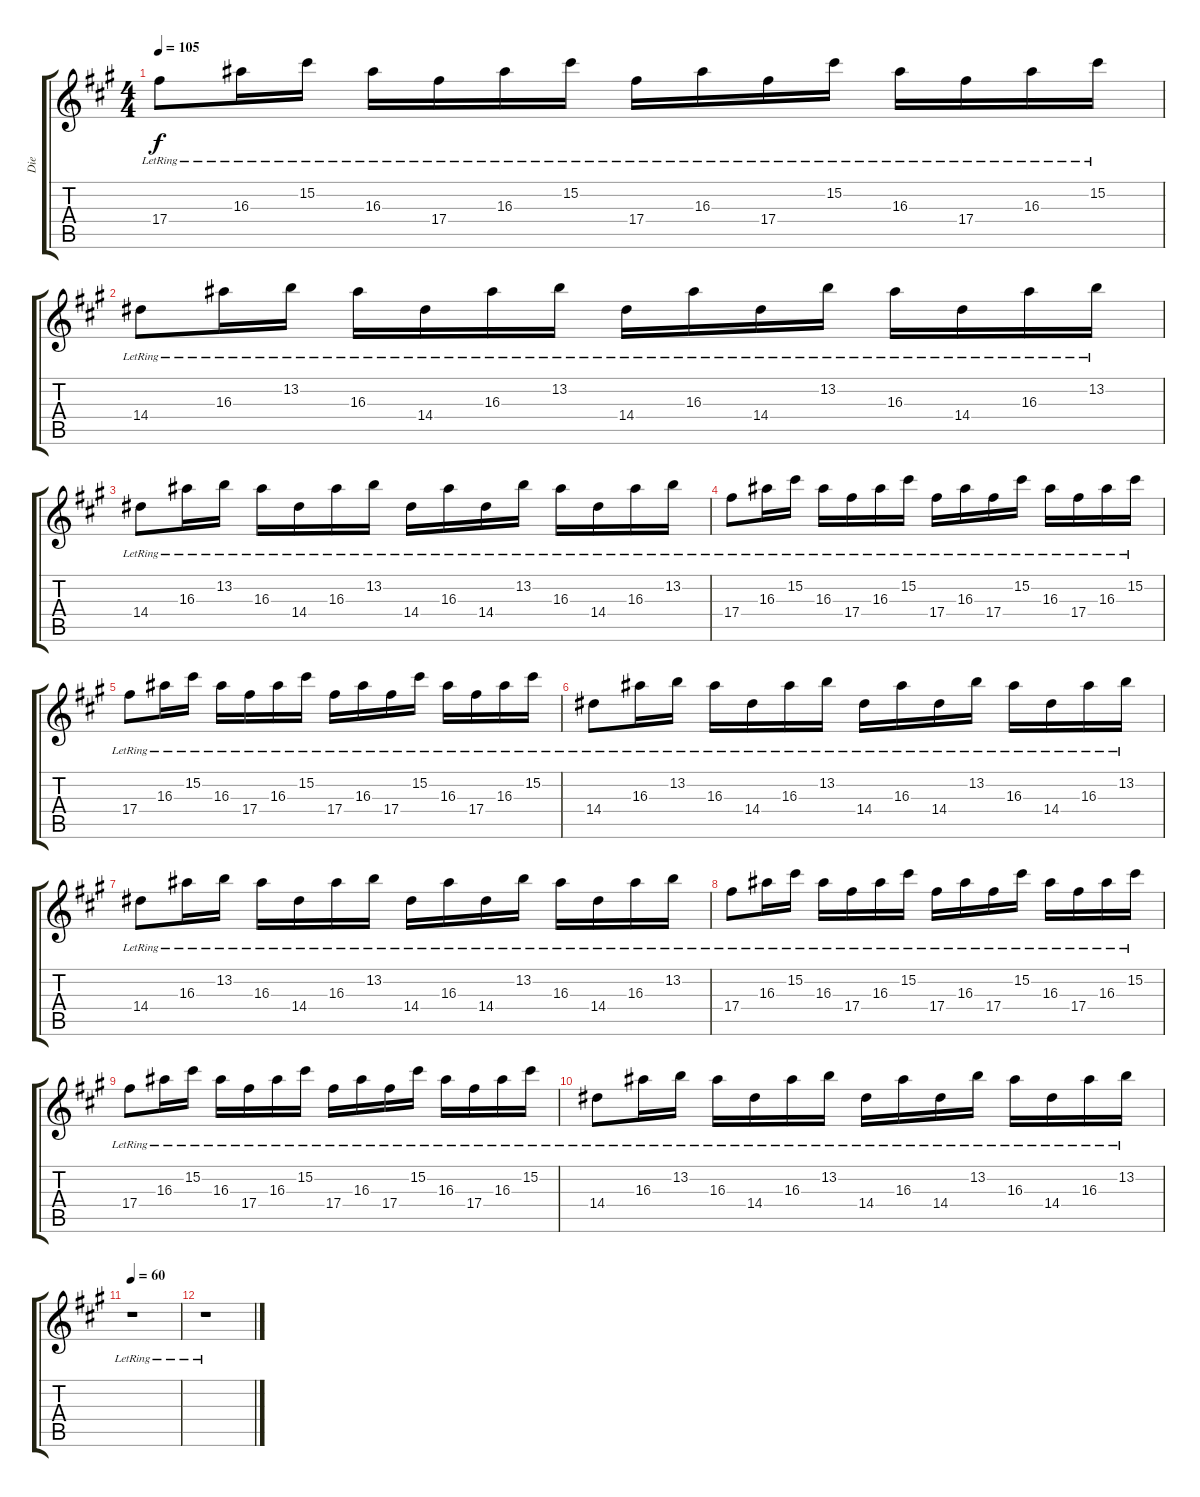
\track ("Die" "Die") {instrument acousticguitarsteel}
\staff {score tabs}
\tuning (Eb4 Bb3 Gb3 Db3 Ab2 Db2) {hide}
\ts (4 4)
\tempo 105
\clef g2
\ks f#minor
17.4{lr}.8{dy f} 16.3{lr}.16 15.2{lr}.16 16.3{lr}.16 17.4{lr}.16 16.3{lr}.16 15.2{lr}.16 17.4{lr}.16 16.3{lr}.16 17.4{lr}.16 15.2{lr}.16 16.3{lr}.16 17.4{lr}.16 16.3{lr}.16 15.2{lr}.16 |
14.4{lr}.8{volume 4} 16.3{lr}.16 13.2{lr}.16 16.3{lr}.16 14.4{lr}.16 16.3{lr}.16 13.2{lr}.16 14.4{lr}.16 16.3{lr}.16 14.4{lr}.16 13.2{lr}.16 16.3{lr}.16 14.4{lr}.16 16.3{lr}.16 13.2{lr}.16 |
14.4{lr}.8 16.3{lr}.16 13.2{lr}.16 16.3{lr}.16 14.4{lr}.16 16.3{lr}.16 13.2{lr}.16 14.4{lr}.16 16.3{lr}.16 14.4{lr}.16 13.2{lr}.16 16.3{lr}.16 14.4{lr}.16 16.3{lr}.16 13.2{lr}.16 |
17.4{lr}.8 16.3{lr}.16 15.2{lr}.16 16.3{lr}.16 17.4{lr}.16 16.3{lr}.16 15.2{lr}.16 17.4{lr}.16 16.3{lr}.16 17.4{lr}.16 15.2{lr}.16 16.3{lr}.16 17.4{lr}.16 16.3{lr}.16 15.2{lr}.16 |
17.4{lr}.8 16.3{lr}.16 15.2{lr}.16 16.3{lr}.16 17.4{lr}.16 16.3{lr}.16 15.2{lr}.16 17.4{lr}.16 16.3{lr}.16 17.4{lr}.16 15.2{lr}.16 16.3{lr}.16 17.4{lr}.16 16.3{lr}.16 15.2{lr}.16 |
14.4{lr}.8{volume 3} 16.3{lr}.16 13.2{lr}.16 16.3{lr}.16 14.4{lr}.16 16.3{lr}.16 13.2{lr}.16 14.4{lr}.16 16.3{lr}.16 14.4{lr}.16 13.2{lr}.16 16.3{lr}.16 14.4{lr}.16 16.3{lr}.16 13.2{lr}.16 |
14.4{lr}.8 16.3{lr}.16 13.2{lr}.16 16.3{lr}.16 14.4{lr}.16 16.3{lr}.16 13.2{lr}.16 14.4{lr}.16 16.3{lr}.16 14.4{lr}.16 13.2{lr}.16 16.3{lr}.16 14.4{lr}.16 16.3{lr}.16 13.2{lr}.16 |
17.4{lr}.8 16.3{lr}.16 15.2{lr}.16 16.3{lr}.16 17.4{lr}.16 16.3{lr}.16 15.2{lr}.16 17.4{lr}.16 16.3{lr}.16 17.4{lr}.16 15.2{lr}.16 16.3{lr}.16 17.4{lr}.16 16.3{lr}.16 15.2{lr}.16 |
17.4{lr}.8{volume 1} 16.3{lr}.16 15.2{lr}.16 16.3{lr}.16 17.4{lr}.16 16.3{lr}.16 15.2{lr}.16 17.4{lr}.16 16.3{lr}.16 17.4{lr}.16 15.2{lr}.16 16.3{lr}.16 17.4{lr}.16 16.3{lr}.16 15.2{lr}.16 |
14.4{lr}.8 16.3{lr}.16 13.2{lr}.16 16.3{lr}.16 14.4{lr}.16 16.3{lr}.16 13.2{lr}.16 14.4{lr}.16{volume 0} 16.3{lr}.16 14.4{lr}.16 13.2{lr}.16 16.3{lr}.16 14.4{lr}.16 16.3{lr}.16 13.2{lr}.16 |
\tempo 60
r.1 |
r.1
